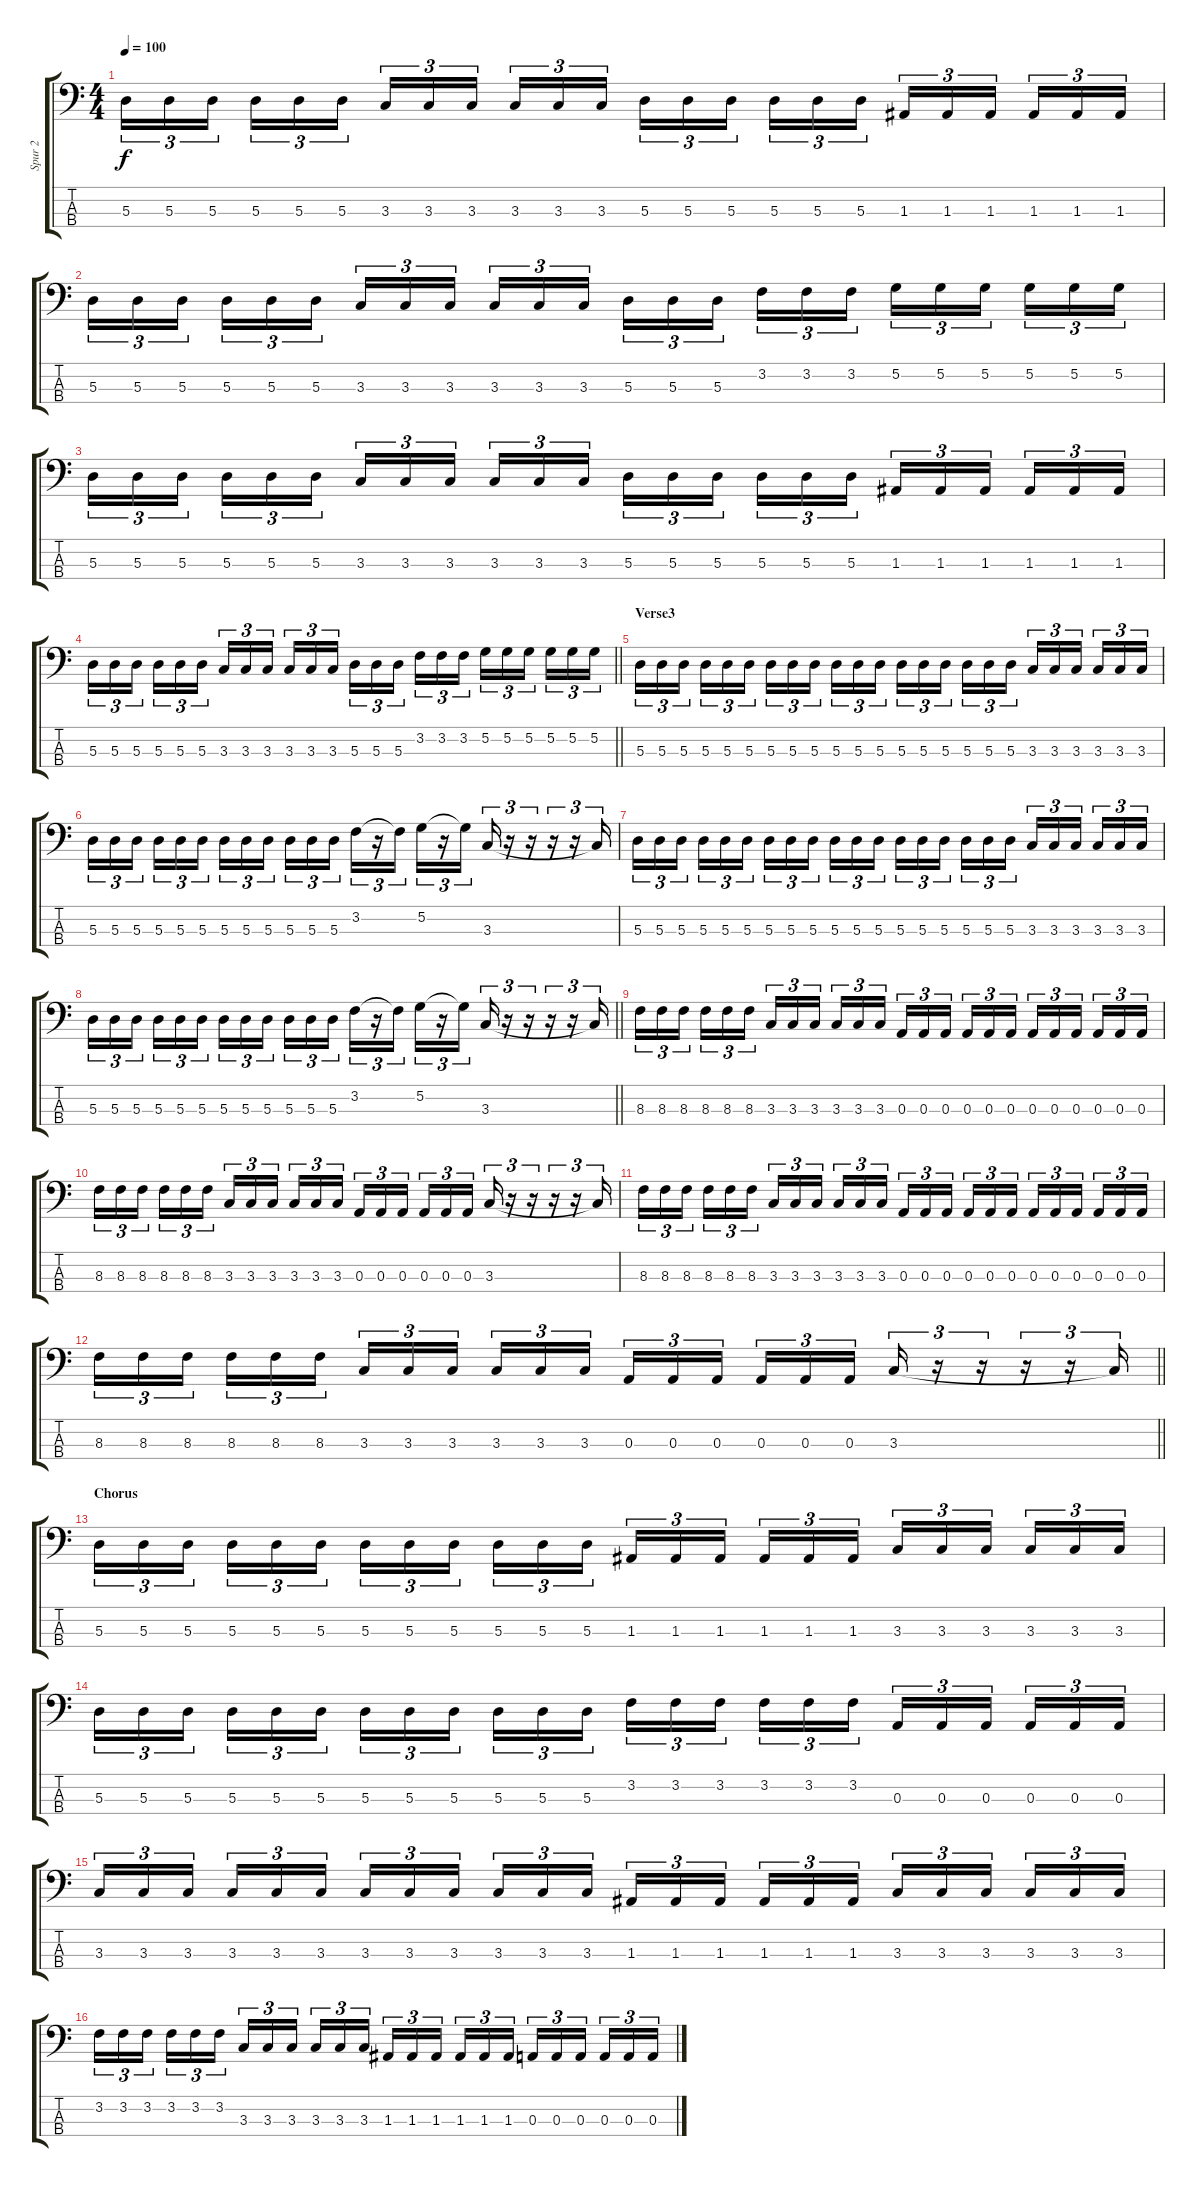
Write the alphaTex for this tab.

\track ("Spur 2" "Spur 2") {instrument electricbassfinger}
\staff {score tabs}
\tuning (G2 D2 A1 E1) {hide}
\ts (4 4)
\tempo 100
\clef f4
\ks c
5.3.16{tu (3 2) dy f} 5.3.16{tu (3 2)} 5.3.16{tu (3 2) beam splitsecondary} 5.3.16{tu (3 2)} 5.3.16{tu (3 2)} 5.3.16{tu (3 2)} 3.3.16{tu (3 2)} 3.3.16{tu (3 2)} 3.3.16{tu (3 2) beam splitsecondary} 3.3.16{tu (3 2)} 3.3.16{tu (3 2)} 3.3.16{tu (3 2)} 5.3.16{tu (3 2)} 5.3.16{tu (3 2)} 5.3.16{tu (3 2) beam splitsecondary} 5.3.16{tu (3 2)} 5.3.16{tu (3 2)} 5.3.16{tu (3 2)} 1.3.16{tu (3 2)} 1.3.16{tu (3 2)} 1.3.16{tu (3 2) beam splitsecondary} 1.3.16{tu (3 2)} 1.3.16{tu (3 2)} 1.3.16{tu (3 2)} |
5.3.16{tu (3 2)} 5.3.16{tu (3 2)} 5.3.16{tu (3 2) beam splitsecondary} 5.3.16{tu (3 2)} 5.3.16{tu (3 2)} 5.3.16{tu (3 2)} 3.3.16{tu (3 2)} 3.3.16{tu (3 2)} 3.3.16{tu (3 2) beam splitsecondary} 3.3.16{tu (3 2)} 3.3.16{tu (3 2)} 3.3.16{tu (3 2)} 5.3.16{tu (3 2)} 5.3.16{tu (3 2)} 5.3.16{tu (3 2) beam splitsecondary} 3.2.16{tu (3 2)} 3.2.16{tu (3 2)} 3.2.16{tu (3 2)} 5.2.16{tu (3 2)} 5.2.16{tu (3 2)} 5.2.16{tu (3 2) beam splitsecondary} 5.2.16{tu (3 2)} 5.2.16{tu (3 2)} 5.2.16{tu (3 2)} |
5.3.16{tu (3 2)} 5.3.16{tu (3 2)} 5.3.16{tu (3 2) beam splitsecondary} 5.3.16{tu (3 2)} 5.3.16{tu (3 2)} 5.3.16{tu (3 2)} 3.3.16{tu (3 2)} 3.3.16{tu (3 2)} 3.3.16{tu (3 2) beam splitsecondary} 3.3.16{tu (3 2)} 3.3.16{tu (3 2)} 3.3.16{tu (3 2)} 5.3.16{tu (3 2)} 5.3.16{tu (3 2)} 5.3.16{tu (3 2) beam splitsecondary} 5.3.16{tu (3 2)} 5.3.16{tu (3 2)} 5.3.16{tu (3 2)} 1.3.16{tu (3 2)} 1.3.16{tu (3 2)} 1.3.16{tu (3 2) beam splitsecondary} 1.3.16{tu (3 2)} 1.3.16{tu (3 2)} 1.3.16{tu (3 2)} |
\barLineRight lightlight
5.3.16{tu (3 2)} 5.3.16{tu (3 2)} 5.3.16{tu (3 2) beam splitsecondary} 5.3.16{tu (3 2)} 5.3.16{tu (3 2)} 5.3.16{tu (3 2)} 3.3.16{tu (3 2)} 3.3.16{tu (3 2)} 3.3.16{tu (3 2) beam splitsecondary} 3.3.16{tu (3 2)} 3.3.16{tu (3 2)} 3.3.16{tu (3 2)} 5.3.16{tu (3 2)} 5.3.16{tu (3 2)} 5.3.16{tu (3 2) beam splitsecondary} 3.2.16{tu (3 2)} 3.2.16{tu (3 2)} 3.2.16{tu (3 2)} 5.2.16{tu (3 2)} 5.2.16{tu (3 2)} 5.2.16{tu (3 2) beam splitsecondary} 5.2.16{tu (3 2)} 5.2.16{tu (3 2)} 5.2.16{tu (3 2)} |
\section ("" "Verse3")
5.3.16{tu (3 2)} 5.3.16{tu (3 2)} 5.3.16{tu (3 2) beam splitsecondary} 5.3.16{tu (3 2)} 5.3.16{tu (3 2)} 5.3.16{tu (3 2)} 5.3.16{tu (3 2)} 5.3.16{tu (3 2)} 5.3.16{tu (3 2) beam splitsecondary} 5.3.16{tu (3 2)} 5.3.16{tu (3 2)} 5.3.16{tu (3 2)} 5.3.16{tu (3 2)} 5.3.16{tu (3 2)} 5.3.16{tu (3 2) beam splitsecondary} 5.3.16{tu (3 2)} 5.3.16{tu (3 2)} 5.3.16{tu (3 2)} 3.3.16{tu (3 2)} 3.3.16{tu (3 2)} 3.3.16{tu (3 2) beam splitsecondary} 3.3.16{tu (3 2)} 3.3.16{tu (3 2)} 3.3.16{tu (3 2)} |
5.3.16{tu (3 2)} 5.3.16{tu (3 2)} 5.3.16{tu (3 2) beam splitsecondary} 5.3.16{tu (3 2)} 5.3.16{tu (3 2)} 5.3.16{tu (3 2)} 5.3.16{tu (3 2)} 5.3.16{tu (3 2)} 5.3.16{tu (3 2) beam splitsecondary} 5.3.16{tu (3 2)} 5.3.16{tu (3 2)} 5.3.16{tu (3 2)} 3.2.16{tu (3 2)} r.16{tu (3 2)} 3.2{t}.16{tu (3 2)} 5.2.16{tu (3 2)} r.16{tu (3 2)} 5.2{t}.16{tu (3 2)} 3.3.16{tu (3 2)} r.16{tu (3 2)} r.16{tu (3 2)} r.16{tu (3 2)} r.16{tu (3 2)} 3.3{t}.16{tu (3 2)} |
5.3.16{tu (3 2)} 5.3.16{tu (3 2)} 5.3.16{tu (3 2) beam splitsecondary} 5.3.16{tu (3 2)} 5.3.16{tu (3 2)} 5.3.16{tu (3 2)} 5.3.16{tu (3 2)} 5.3.16{tu (3 2)} 5.3.16{tu (3 2) beam splitsecondary} 5.3.16{tu (3 2)} 5.3.16{tu (3 2)} 5.3.16{tu (3 2)} 5.3.16{tu (3 2)} 5.3.16{tu (3 2)} 5.3.16{tu (3 2) beam splitsecondary} 5.3.16{tu (3 2)} 5.3.16{tu (3 2)} 5.3.16{tu (3 2)} 3.3.16{tu (3 2)} 3.3.16{tu (3 2)} 3.3.16{tu (3 2) beam splitsecondary} 3.3.16{tu (3 2)} 3.3.16{tu (3 2)} 3.3.16{tu (3 2)} |
\barLineRight lightlight
5.3.16{tu (3 2)} 5.3.16{tu (3 2)} 5.3.16{tu (3 2) beam splitsecondary} 5.3.16{tu (3 2)} 5.3.16{tu (3 2)} 5.3.16{tu (3 2)} 5.3.16{tu (3 2)} 5.3.16{tu (3 2)} 5.3.16{tu (3 2) beam splitsecondary} 5.3.16{tu (3 2)} 5.3.16{tu (3 2)} 5.3.16{tu (3 2)} 3.2.16{tu (3 2)} r.16{tu (3 2)} 3.2{t}.16{tu (3 2)} 5.2.16{tu (3 2)} r.16{tu (3 2)} 5.2{t}.16{tu (3 2)} 3.3.16{tu (3 2)} r.16{tu (3 2)} r.16{tu (3 2)} r.16{tu (3 2)} r.16{tu (3 2)} 3.3{t}.16{tu (3 2)} |
8.3.16{tu (3 2)} 8.3.16{tu (3 2)} 8.3.16{tu (3 2) beam splitsecondary} 8.3.16{tu (3 2)} 8.3.16{tu (3 2)} 8.3.16{tu (3 2)} 3.3.16{tu (3 2)} 3.3.16{tu (3 2)} 3.3.16{tu (3 2) beam splitsecondary} 3.3.16{tu (3 2)} 3.3.16{tu (3 2)} 3.3.16{tu (3 2)} 0.3.16{tu (3 2)} 0.3.16{tu (3 2)} 0.3.16{tu (3 2) beam splitsecondary} 0.3.16{tu (3 2)} 0.3.16{tu (3 2)} 0.3.16{tu (3 2)} 0.3.16{tu (3 2)} 0.3.16{tu (3 2)} 0.3.16{tu (3 2) beam splitsecondary} 0.3.16{tu (3 2)} 0.3.16{tu (3 2)} 0.3.16{tu (3 2)} |
8.3.16{tu (3 2)} 8.3.16{tu (3 2)} 8.3.16{tu (3 2) beam splitsecondary} 8.3.16{tu (3 2)} 8.3.16{tu (3 2)} 8.3.16{tu (3 2)} 3.3.16{tu (3 2)} 3.3.16{tu (3 2)} 3.3.16{tu (3 2) beam splitsecondary} 3.3.16{tu (3 2)} 3.3.16{tu (3 2)} 3.3.16{tu (3 2)} 0.3.16{tu (3 2)} 0.3.16{tu (3 2)} 0.3.16{tu (3 2) beam splitsecondary} 0.3.16{tu (3 2)} 0.3.16{tu (3 2)} 0.3.16{tu (3 2)} 3.3.16{tu (3 2)} r.16{tu (3 2)} r.16{tu (3 2)} r.16{tu (3 2)} r.16{tu (3 2)} 3.3{t}.16{tu (3 2)} |
8.3.16{tu (3 2)} 8.3.16{tu (3 2)} 8.3.16{tu (3 2) beam splitsecondary} 8.3.16{tu (3 2)} 8.3.16{tu (3 2)} 8.3.16{tu (3 2)} 3.3.16{tu (3 2)} 3.3.16{tu (3 2)} 3.3.16{tu (3 2) beam splitsecondary} 3.3.16{tu (3 2)} 3.3.16{tu (3 2)} 3.3.16{tu (3 2)} 0.3.16{tu (3 2)} 0.3.16{tu (3 2)} 0.3.16{tu (3 2) beam splitsecondary} 0.3.16{tu (3 2)} 0.3.16{tu (3 2)} 0.3.16{tu (3 2)} 0.3.16{tu (3 2)} 0.3.16{tu (3 2)} 0.3.16{tu (3 2) beam splitsecondary} 0.3.16{tu (3 2)} 0.3.16{tu (3 2)} 0.3.16{tu (3 2)} |
\barLineRight lightlight
8.3.16{tu (3 2)} 8.3.16{tu (3 2)} 8.3.16{tu (3 2) beam splitsecondary} 8.3.16{tu (3 2)} 8.3.16{tu (3 2)} 8.3.16{tu (3 2)} 3.3.16{tu (3 2)} 3.3.16{tu (3 2)} 3.3.16{tu (3 2) beam splitsecondary} 3.3.16{tu (3 2)} 3.3.16{tu (3 2)} 3.3.16{tu (3 2)} 0.3.16{tu (3 2)} 0.3.16{tu (3 2)} 0.3.16{tu (3 2) beam splitsecondary} 0.3.16{tu (3 2)} 0.3.16{tu (3 2)} 0.3.16{tu (3 2)} 3.3.16{tu (3 2)} r.16{tu (3 2)} r.16{tu (3 2)} r.16{tu (3 2)} r.16{tu (3 2)} 3.3{t}.16{tu (3 2)} |
\section ("" "Chorus")
5.3.16{tu (3 2)} 5.3.16{tu (3 2)} 5.3.16{tu (3 2) beam splitsecondary} 5.3.16{tu (3 2)} 5.3.16{tu (3 2)} 5.3.16{tu (3 2)} 5.3.16{tu (3 2)} 5.3.16{tu (3 2)} 5.3.16{tu (3 2) beam splitsecondary} 5.3.16{tu (3 2)} 5.3.16{tu (3 2)} 5.3.16{tu (3 2)} 1.3.16{tu (3 2)} 1.3.16{tu (3 2)} 1.3.16{tu (3 2) beam splitsecondary} 1.3.16{tu (3 2)} 1.3.16{tu (3 2)} 1.3.16{tu (3 2)} 3.3.16{tu (3 2)} 3.3.16{tu (3 2)} 3.3.16{tu (3 2) beam splitsecondary} 3.3.16{tu (3 2)} 3.3.16{tu (3 2)} 3.3.16{tu (3 2)} |
5.3.16{tu (3 2)} 5.3.16{tu (3 2)} 5.3.16{tu (3 2) beam splitsecondary} 5.3.16{tu (3 2)} 5.3.16{tu (3 2)} 5.3.16{tu (3 2)} 5.3.16{tu (3 2)} 5.3.16{tu (3 2)} 5.3.16{tu (3 2) beam splitsecondary} 5.3.16{tu (3 2)} 5.3.16{tu (3 2)} 5.3.16{tu (3 2)} 3.2.16{tu (3 2)} 3.2.16{tu (3 2)} 3.2.16{tu (3 2) beam splitsecondary} 3.2.16{tu (3 2)} 3.2.16{tu (3 2)} 3.2.16{tu (3 2)} 0.3.16{tu (3 2)} 0.3.16{tu (3 2)} 0.3.16{tu (3 2) beam splitsecondary} 0.3.16{tu (3 2)} 0.3.16{tu (3 2)} 0.3.16{tu (3 2)} |
3.3.16{tu (3 2)} 3.3.16{tu (3 2)} 3.3.16{tu (3 2) beam splitsecondary} 3.3.16{tu (3 2)} 3.3.16{tu (3 2)} 3.3.16{tu (3 2)} 3.3.16{tu (3 2)} 3.3.16{tu (3 2)} 3.3.16{tu (3 2) beam splitsecondary} 3.3.16{tu (3 2)} 3.3.16{tu (3 2)} 3.3.16{tu (3 2)} 1.3.16{tu (3 2)} 1.3.16{tu (3 2)} 1.3.16{tu (3 2) beam splitsecondary} 1.3.16{tu (3 2)} 1.3.16{tu (3 2)} 1.3.16{tu (3 2)} 3.3.16{tu (3 2)} 3.3.16{tu (3 2)} 3.3.16{tu (3 2) beam splitsecondary} 3.3.16{tu (3 2)} 3.3.16{tu (3 2)} 3.3.16{tu (3 2)} |
3.2.16{tu (3 2)} 3.2.16{tu (3 2)} 3.2.16{tu (3 2) beam splitsecondary} 3.2.16{tu (3 2)} 3.2.16{tu (3 2)} 3.2.16{tu (3 2)} 3.3.16{tu (3 2)} 3.3.16{tu (3 2)} 3.3.16{tu (3 2) beam splitsecondary} 3.3.16{tu (3 2)} 3.3.16{tu (3 2)} 3.3.16{tu (3 2)} 1.3.16{tu (3 2)} 1.3.16{tu (3 2)} 1.3.16{tu (3 2) beam splitsecondary} 1.3.16{tu (3 2)} 1.3.16{tu (3 2)} 1.3.16{tu (3 2)} 0.3.16{tu (3 2)} 0.3.16{tu (3 2)} 0.3.16{tu (3 2) beam splitsecondary} 0.3.16{tu (3 2)} 0.3.16{tu (3 2)} 0.3.16{tu (3 2)}
